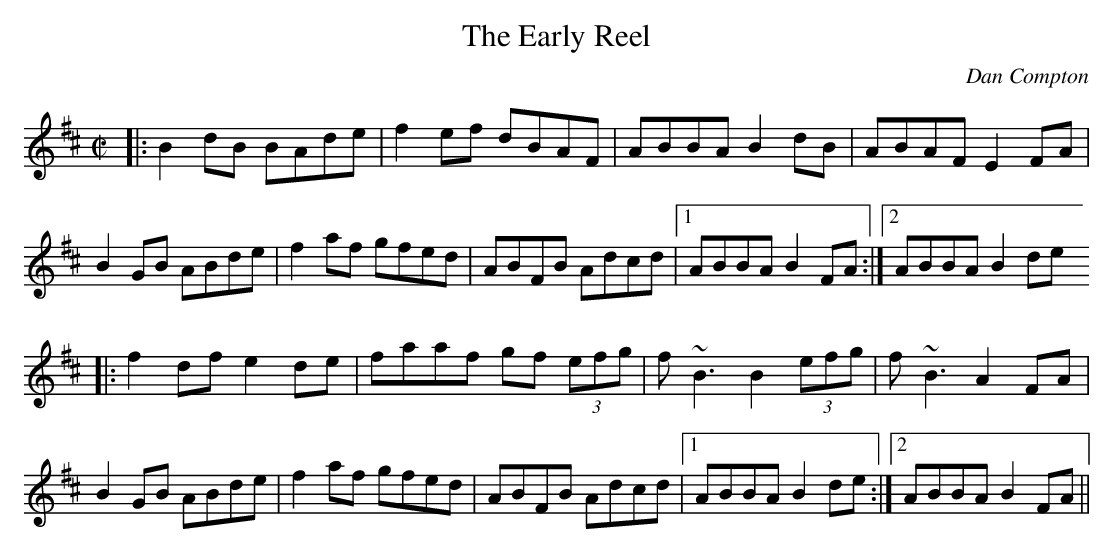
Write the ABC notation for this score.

X:1
T:Early Reel, The
C:Dan Compton
M:C|
K:Bminor
|: B2dB BAde | f2ef dBAF | ABBA B2dB | ABAF E2FA |
B2GB ABde | f2af gfed | ABFB Adcd |1 ABBA B2FA :|2 ABBA B2de
|: f2df e2de | faaf gf (3efg | f~B3 B2 (3efg | f~B3 A2FA |
B2GB ABde | f2af gfed | ABFB Adcd |1 ABBA B2de :|2 ABBA B2FA||
